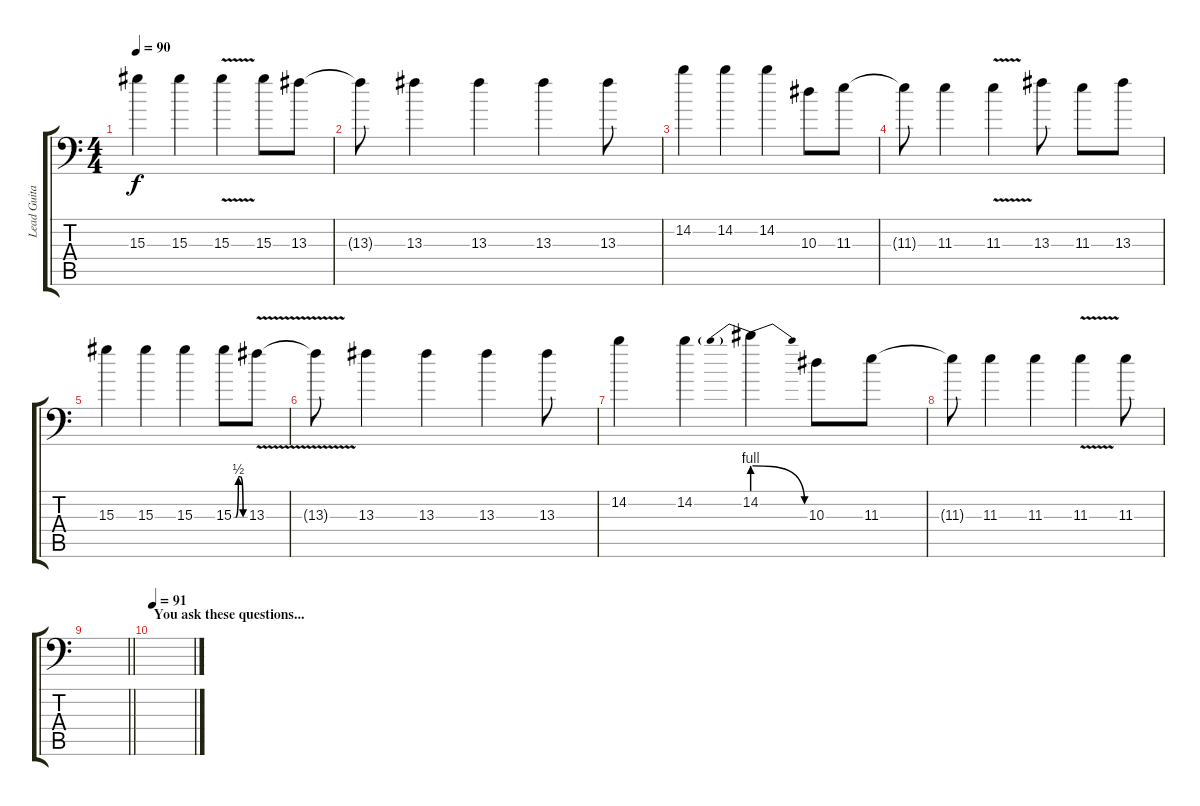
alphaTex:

\track ("Lead Guitar 1" "Lead Guita") {instrument distortionguitar}
\staff {score tabs}
\tuning (D4 A3 F3 C3 G2 A1) {hide}
\ts (4 4)
\tempo 90
\clef f4
\ks c
15.3.4{dy f} 15.3.4 15.3{v}.4 15.3.8 13.3.8 |
13.3{t}.8 13.3.4 13.3.4 13.3.4 13.3.8 |
14.2.4 14.2.4 14.2.4 10.3.8 11.3.8 |
11.3{t}.8 11.3.4 11.3{v}.4 13.3.8 11.3.8 13.3.8 |
15.3.4 15.3.4 15.3.4 15.3{be (custom 0 0 10 0 25 2 35 2 50 0 60 0)}.8 13.3{v}.8 |
13.3{t}.8 13.3.4 13.3.4 13.3.4 13.3.8 |
14.2.4 14.2.4 14.2{be (prebendrelease 0 4 60 0)}.4 10.3.8 11.3.8 |
11.3{t}.8 11.3.4 11.3.4 11.3{v}.4 11.3.8 |
\barLineRight lightlight
|
\section ("" "You ask these questions...")
\tempo 91
